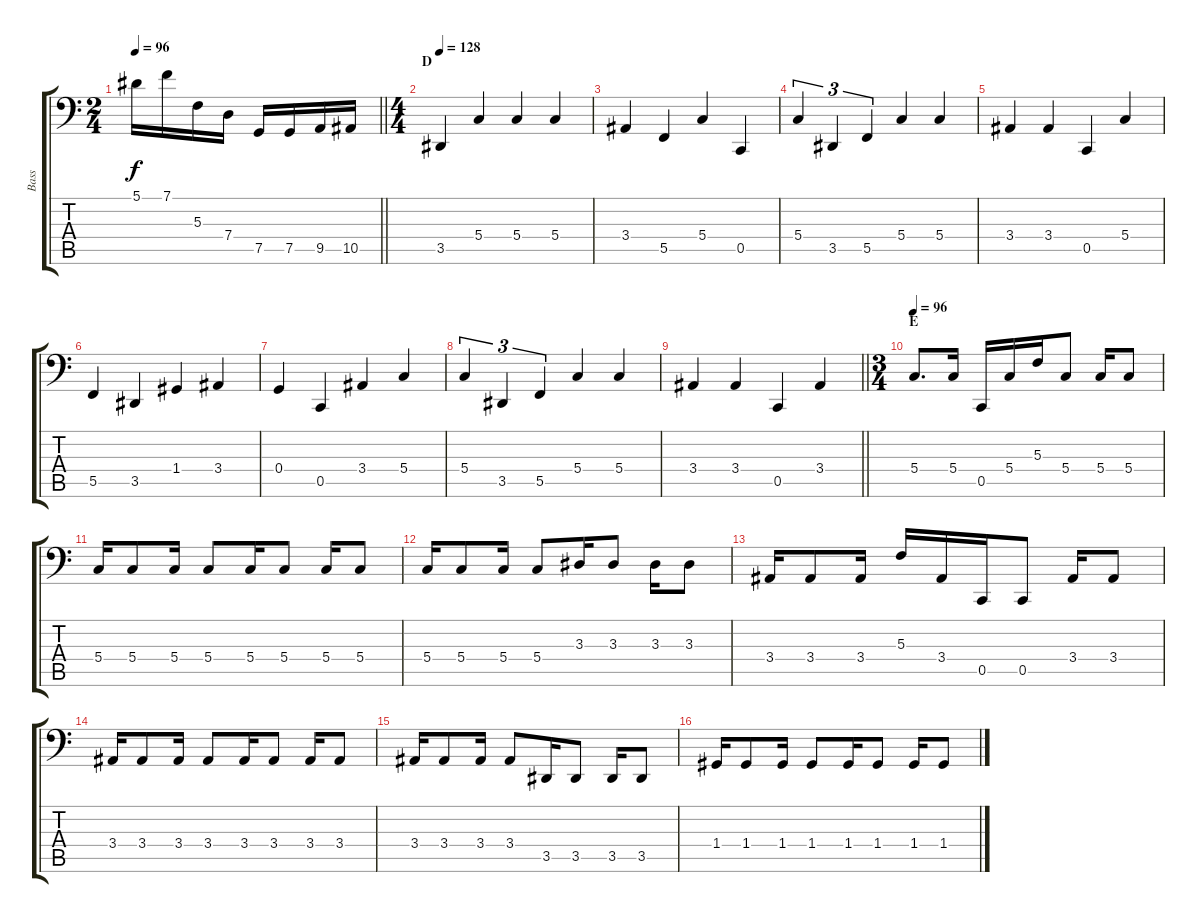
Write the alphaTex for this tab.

\track ("Bass" "Bass") {instrument electricbasspick}
\staff {score tabs}
\tuning (Bb2 F2 C2 G1 C1 A0) {hide}
\ts (2 4)
\tempo 96
\clef f4
\barLineRight lightlight
\ks c
5.1.16{dy f} 7.1.16 5.3.16 7.4.16 7.5.16 7.5.16 9.5.16 10.5.16 |
\ts (4 4)
\section ("" "D")
\tempo 128
3.5.4 5.4.4 5.4.4 5.4.4 |
3.4.4 5.5.4 5.4.4 0.5.4 |
5.4.4{tu (3 2)} 3.5.4{tu (3 2)} 5.5.4{tu (3 2)} 5.4.4 5.4.4 |
3.4.4 3.4.4 0.5.4 5.4.4 |
5.5.4 3.5.4 1.4.4 3.4.4 |
0.4.4 0.5.4 3.4.4 5.4.4 |
5.4.4{tu (3 2)} 3.5.4{tu (3 2)} 5.5.4{tu (3 2)} 5.4.4 5.4.4 |
\barLineRight lightlight
3.4.4 3.4.4 0.5.4 3.4.4 |
\ts (3 4)
\section ("" "E")
\tempo 96
5.4.8{d} 5.4.16 0.5.16 5.4.16 5.3.16 5.4.8 5.4.16 5.4.8 |
5.4.16 5.4.8 5.4.16 5.4.8 5.4.16 5.4.8 5.4.16 5.4.8 |
5.4.16 5.4.8 5.4.16 5.4.8 3.3.16 3.3.8 3.3.16 3.3.8 |
3.4.16 3.4.8 3.4.16 5.3.16 3.4.16 0.5.16 0.5.8 3.4.16 3.4.8 |
3.4.16 3.4.8 3.4.16 3.4.8 3.4.16 3.4.8 3.4.16 3.4.8 |
3.4.16 3.4.8 3.4.16 3.4.8 3.5.16 3.5.8 3.5.16 3.5.8 |
1.4.16 1.4.8 1.4.16 1.4.8 1.4.16 1.4.8 1.4.16 1.4.8
